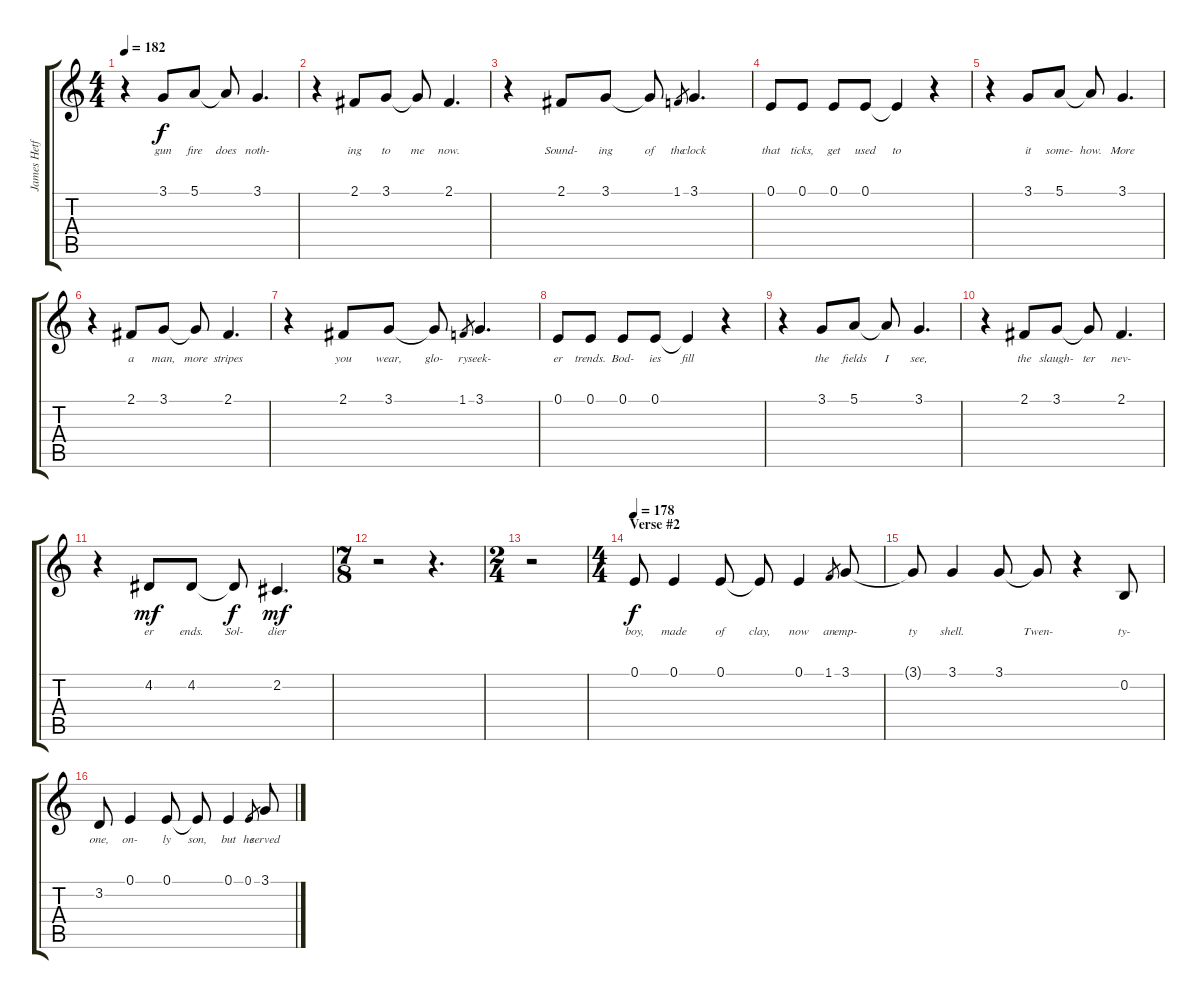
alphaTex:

\track ("James Hetfield (Vocals)" "James Hetf") {instrument baritonesax}
\staff {score tabs}
\tuning (E4 B3 G3 D3 A2 E2) {hide}
\ts (4 4)
\tempo 182
\clef g2
\ks c
r.4{dy f} 3.1.8{lyrics (0 "gun") lyrics (1 "") lyrics (2 "") lyrics (3 "") lyrics (4 "")} 5.1.8{lyrics (0 "fire") lyrics (1 "") lyrics (2 "") lyrics (3 "") lyrics (4 "")} 5.1{t}.8{lyrics (0 "does") lyrics (1 "") lyrics (2 "") lyrics (3 "") lyrics (4 "")} 3.1.4{d lyrics (0 "noth-") lyrics (1 "") lyrics (2 "") lyrics (3 "") lyrics (4 "")} |
r.4 2.1.8{lyrics (0 "ing") lyrics (1 "") lyrics (2 "") lyrics (3 "") lyrics (4 "")} 3.1.8{lyrics (0 "to") lyrics (1 "") lyrics (2 "") lyrics (3 "") lyrics (4 "")} 3.1{t}.8{lyrics (0 "me") lyrics (1 "") lyrics (2 "") lyrics (3 "") lyrics (4 "")} 2.1.4{d lyrics (0 "now.") lyrics (1 "") lyrics (2 "") lyrics (3 "") lyrics (4 "")} |
r.4 2.1.8{lyrics (0 "Sound-") lyrics (1 "") lyrics (2 "") lyrics (3 "") lyrics (4 "")} 3.1.8{lyrics (0 "ing") lyrics (1 "") lyrics (2 "") lyrics (3 "") lyrics (4 "")} 3.1{t}.8{lyrics (0 "of") lyrics (1 "") lyrics (2 "") lyrics (3 "") lyrics (4 "")} 1.1.8{lyrics (0 "the") lyrics (1 "") lyrics (2 "") lyrics (3 "") lyrics (4 "") gr} 3.1.4{d lyrics (0 "clock") lyrics (1 "") lyrics (2 "") lyrics (3 "") lyrics (4 "")} |
0.1.8{lyrics (0 "that") lyrics (1 "") lyrics (2 "") lyrics (3 "") lyrics (4 "")} 0.1.8{lyrics (0 "ticks,") lyrics (1 "") lyrics (2 "") lyrics (3 "") lyrics (4 "")} 0.1.8{lyrics (0 "get") lyrics (1 "") lyrics (2 "") lyrics (3 "") lyrics (4 "")} 0.1.8{lyrics (0 "used") lyrics (1 "") lyrics (2 "") lyrics (3 "") lyrics (4 "")} 0.1{t}.4{lyrics (0 "to") lyrics (1 "") lyrics (2 "") lyrics (3 "") lyrics (4 "")} r.4 |
r.4 3.1.8{lyrics (0 "it") lyrics (1 "") lyrics (2 "") lyrics (3 "") lyrics (4 "")} 5.1.8{lyrics (0 "some-") lyrics (1 "") lyrics (2 "") lyrics (3 "") lyrics (4 "")} 5.1{t}.8{lyrics (0 "how.") lyrics (1 "") lyrics (2 "") lyrics (3 "") lyrics (4 "")} 3.1.4{d lyrics (0 "More") lyrics (1 "") lyrics (2 "") lyrics (3 "") lyrics (4 "")} |
r.4 2.1.8{lyrics (0 "a") lyrics (1 "") lyrics (2 "") lyrics (3 "") lyrics (4 "")} 3.1.8{lyrics (0 "man,") lyrics (1 "") lyrics (2 "") lyrics (3 "") lyrics (4 "")} 3.1{t}.8{lyrics (0 "more") lyrics (1 "") lyrics (2 "") lyrics (3 "") lyrics (4 "")} 2.1.4{d lyrics (0 "stripes") lyrics (1 "") lyrics (2 "") lyrics (3 "") lyrics (4 "")} |
r.4 2.1.8{lyrics (0 "you") lyrics (1 "") lyrics (2 "") lyrics (3 "") lyrics (4 "")} 3.1.8{lyrics (0 "wear,") lyrics (1 "") lyrics (2 "") lyrics (3 "") lyrics (4 "")} 3.1{t}.8{lyrics (0 "glo-") lyrics (1 "") lyrics (2 "") lyrics (3 "") lyrics (4 "")} 1.1.8{lyrics (0 "ry") lyrics (1 "") lyrics (2 "") lyrics (3 "") lyrics (4 "") gr} 3.1.4{d lyrics (0 "seek-") lyrics (1 "") lyrics (2 "") lyrics (3 "") lyrics (4 "")} |
0.1.8{lyrics (0 "er") lyrics (1 "") lyrics (2 "") lyrics (3 "") lyrics (4 "")} 0.1.8{lyrics (0 "trends.") lyrics (1 "") lyrics (2 "") lyrics (3 "") lyrics (4 "")} 0.1.8{lyrics (0 "Bod-") lyrics (1 "") lyrics (2 "") lyrics (3 "") lyrics (4 "")} 0.1.8{lyrics (0 "ies") lyrics (1 "") lyrics (2 "") lyrics (3 "") lyrics (4 "")} 0.1{t}.4{lyrics (0 "fill") lyrics (1 "") lyrics (2 "") lyrics (3 "") lyrics (4 "")} r.4 |
r.4 3.1.8{lyrics (0 "the") lyrics (1 "") lyrics (2 "") lyrics (3 "") lyrics (4 "")} 5.1.8{lyrics (0 "fields") lyrics (1 "") lyrics (2 "") lyrics (3 "") lyrics (4 "")} 5.1{t}.8{lyrics (0 "I") lyrics (1 "") lyrics (2 "") lyrics (3 "") lyrics (4 "")} 3.1.4{d lyrics (0 "see,") lyrics (1 "") lyrics (2 "") lyrics (3 "") lyrics (4 "")} |
r.4 2.1.8{lyrics (0 "the") lyrics (1 "") lyrics (2 "") lyrics (3 "") lyrics (4 "")} 3.1.8{lyrics (0 "slaugh-") lyrics (1 "") lyrics (2 "") lyrics (3 "") lyrics (4 "")} 3.1{t}.8{lyrics (0 "ter") lyrics (1 "") lyrics (2 "") lyrics (3 "") lyrics (4 "")} 2.1.4{d lyrics (0 "nev-") lyrics (1 "") lyrics (2 "") lyrics (3 "") lyrics (4 "")} |
r.4 4.2.8{lyrics (0 "er") lyrics (1 "") lyrics (2 "") lyrics (3 "") lyrics (4 "") dy mf} 4.2.8{lyrics (0 "ends.") lyrics (1 "") lyrics (2 "") lyrics (3 "") lyrics (4 "")} 4.2{t}.8{lyrics (0 "Sol-") lyrics (1 "") lyrics (2 "") lyrics (3 "") lyrics (4 "") dy f} 2.2.4{d lyrics (0 "dier") lyrics (1 "") lyrics (2 "") lyrics (3 "") lyrics (4 "") dy mf} |
\ts (7 8)
r.2 r.4{d} |
\ts (2 4)
r.2 |
\ts (4 4)
\section ("" "Verse #2")
\tempo 178
0.1.8{lyrics (0 "boy,") lyrics (1 "") lyrics (2 "") lyrics (3 "") lyrics (4 "") dy f} 0.1.4{lyrics (0 "made") lyrics (1 "") lyrics (2 "") lyrics (3 "") lyrics (4 "")} 0.1.8{lyrics (0 "of") lyrics (1 "") lyrics (2 "") lyrics (3 "") lyrics (4 "")} 0.1{t}.8{lyrics (0 "clay,") lyrics (1 "") lyrics (2 "") lyrics (3 "") lyrics (4 "")} 0.1.4{lyrics (0 "now") lyrics (1 "") lyrics (2 "") lyrics (3 "") lyrics (4 "")} 1.1.8{lyrics (0 "an") lyrics (1 "") lyrics (2 "") lyrics (3 "") lyrics (4 "") gr} 3.1.8{lyrics (0 "emp-") lyrics (1 "") lyrics (2 "") lyrics (3 "") lyrics (4 "")} |
3.1{t}.8{lyrics (0 "ty") lyrics (1 "") lyrics (2 "") lyrics (3 "") lyrics (4 "")} 3.1.4{lyrics (0 "shell.") lyrics (1 "") lyrics (2 "") lyrics (3 "") lyrics (4 "")} 3.1.8{lyrics (0 "") lyrics (1 "") lyrics (2 "") lyrics (3 "") lyrics (4 "")} 3.1{t}.8{lyrics (0 "Twen-") lyrics (1 "") lyrics (2 "") lyrics (3 "") lyrics (4 "")} r.4 0.2.8{lyrics (0 "ty-") lyrics (1 "") lyrics (2 "") lyrics (3 "") lyrics (4 "")} |
3.2.8{lyrics (0 "one,") lyrics (1 "") lyrics (2 "") lyrics (3 "") lyrics (4 "")} 0.1.4{lyrics (0 "on-") lyrics (1 "") lyrics (2 "") lyrics (3 "") lyrics (4 "")} 0.1.8{lyrics (0 "ly") lyrics (1 "") lyrics (2 "") lyrics (3 "") lyrics (4 "")} 0.1{t}.8{lyrics (0 "son,") lyrics (1 "") lyrics (2 "") lyrics (3 "") lyrics (4 "")} 0.1.4{lyrics (0 "but") lyrics (1 "") lyrics (2 "") lyrics (3 "") lyrics (4 "")} 0.1.8{lyrics (0 "he") lyrics (1 "") lyrics (2 "") lyrics (3 "") lyrics (4 "") gr} 3.1.8{lyrics (0 "served") lyrics (1 "") lyrics (2 "") lyrics (3 "") lyrics (4 "")}
